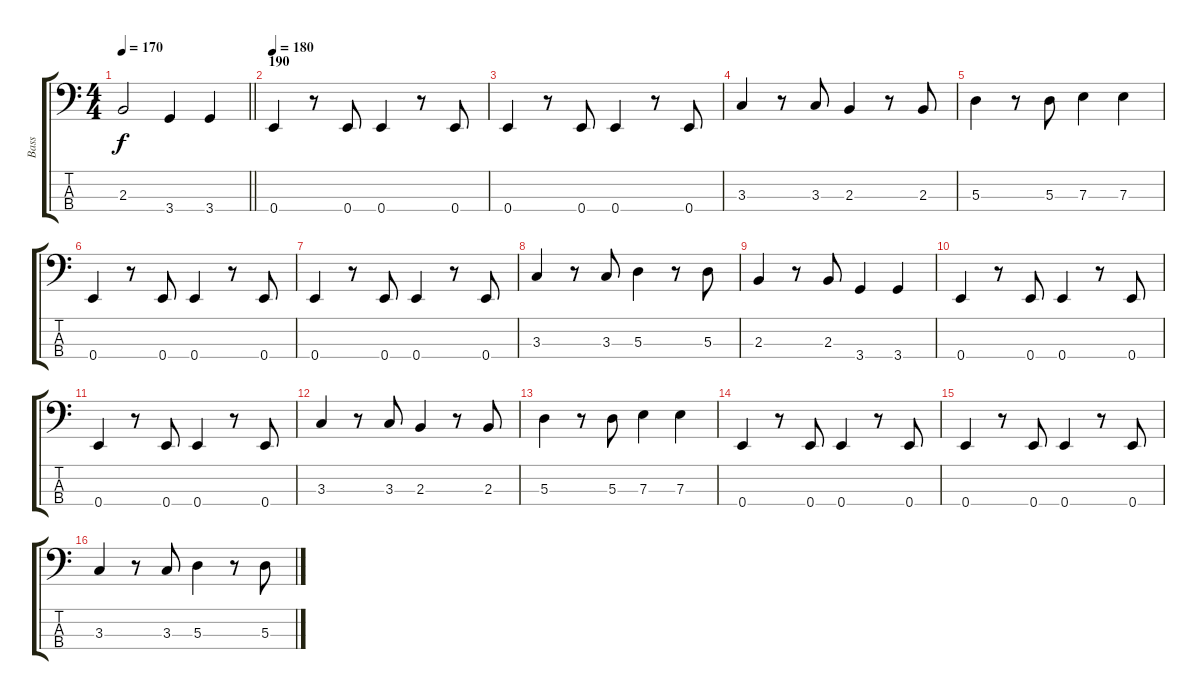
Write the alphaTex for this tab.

\track ("Bass" "Bass") {instrument electricbassfinger}
\staff {score tabs}
\tuning (G2 D2 A1 E1) {hide}
\ts (4 4)
\tempo 170
\clef f4
\barLineRight lightlight
\ks c
2.3.2{dy f} 3.4.4 3.4.4 |
\section ("" "190")
\tempo 180
0.4.4 r.8 0.4.8 0.4.4 r.8 0.4.8 |
0.4.4 r.8 0.4.8 0.4.4 r.8 0.4.8 |
3.3.4 r.8 3.3.8 2.3.4 r.8 2.3.8 |
5.3.4 r.8 5.3.8 7.3.4 7.3.4 |
0.4.4 r.8 0.4.8 0.4.4 r.8 0.4.8 |
0.4.4 r.8 0.4.8 0.4.4 r.8 0.4.8 |
3.3.4 r.8 3.3.8 5.3.4 r.8 5.3.8 |
2.3.4 r.8 2.3.8 3.4.4 3.4.4 |
0.4.4 r.8 0.4.8 0.4.4 r.8 0.4.8 |
0.4.4 r.8 0.4.8 0.4.4 r.8 0.4.8 |
3.3.4 r.8 3.3.8 2.3.4 r.8 2.3.8 |
5.3.4 r.8 5.3.8 7.3.4 7.3.4 |
0.4.4 r.8 0.4.8 0.4.4 r.8 0.4.8 |
0.4.4 r.8 0.4.8 0.4.4 r.8 0.4.8 |
3.3.4 r.8 3.3.8 5.3.4 r.8 5.3.8
